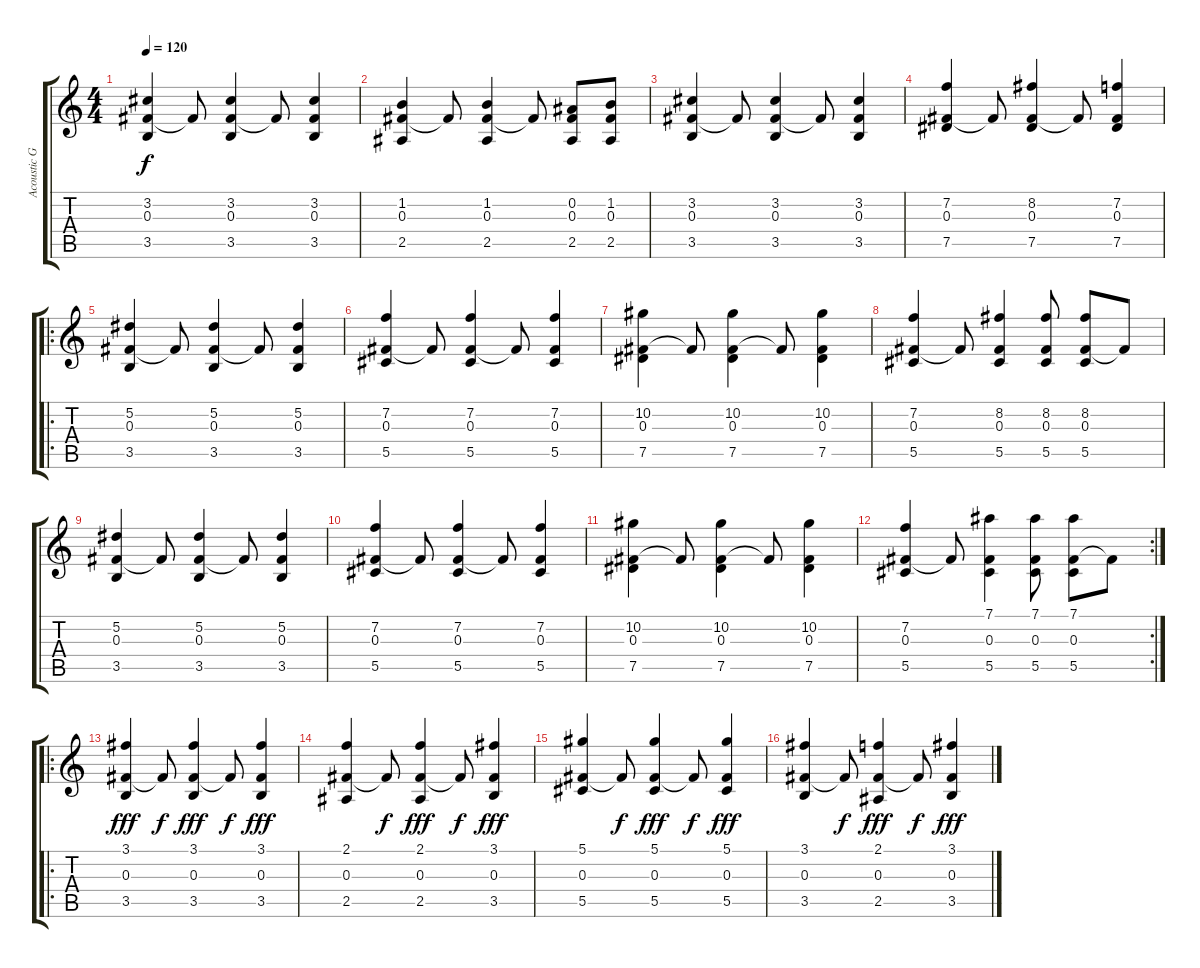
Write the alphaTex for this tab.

\track ("Acoustic Gtr" "Acoustic G") {instrument acousticguitarnylon}
\staff {score tabs}
\tuning (Eb4 Bb3 Gb3 Db3 Ab2 Eb2) {hide}
\ts (4 4)
\tempo 120
\clef g2
\ks c
(3.2 0.3 3.5).4{dy f} 0.3{t}.8 (3.2 0.3 3.5).4 0.3{t}.8 (3.2 0.3 3.5).4 |
(1.2 0.3 2.5).4 0.3{t}.8 (1.2 0.3 2.5).4 0.3{t}.8 (0.2 0.3 2.5).8 (1.2 0.3 2.5).8 |
(3.2 0.3 3.5).4 0.3{t}.8 (3.2 0.3 3.5).4 0.3{t}.8 (3.2 0.3 3.5).4 |
(7.2 0.3 7.5).4 0.3{t}.8 (8.2 0.3 7.5).4 0.3{t}.8 (7.2 0.3 7.5).4 |
\ro
(5.2 0.3 3.5).4 0.3{t}.8 (5.2 0.3 3.5).4 0.3{t}.8 (5.2 0.3 3.5).4 |
(7.2 0.3 5.5).4 0.3{t}.8 (7.2 0.3 5.5).4 0.3{t}.8 (7.2 0.3 5.5).4 |
(10.2 0.3 7.5).4 0.3{t}.8 (10.2 0.3 7.5).4 0.3{t}.8 (10.2 0.3 7.5).4 |
(7.2 0.3 5.5).4 0.3{t}.8 (8.2 0.3 5.5).4 (8.2 0.3 5.5).8 (8.2 0.3 5.5).8 0.3{t}.8 |
(5.2 0.3 3.5).4 0.3{t}.8 (5.2 0.3 3.5).4 0.3{t}.8 (5.2 0.3 3.5).4 |
(7.2 0.3 5.5).4 0.3{t}.8 (7.2 0.3 5.5).4 0.3{t}.8 (7.2 0.3 5.5).4 |
(10.2 0.3 7.5).4 0.3{t}.8 (10.2 0.3 7.5).4 0.3{t}.8 (10.2 0.3 7.5).4 |
\rc 2
(7.2 0.3 5.5).4 0.3{t}.8 (7.1 0.3 5.5).4 (7.1 0.3 5.5).8 (7.1 0.3 5.5).8 0.3{t}.8 |
\ro
(3.1 0.3 3.5).4{dy fff} 0.3{t}.8{dy f} (3.1 0.3 3.5).4{dy fff} 0.3{t}.8{dy f} (3.1 0.3 3.5).4{dy fff} |
(2.1 0.3 2.5).4 0.3{t}.8{dy f} (2.1 0.3 2.5).4{dy fff} 0.3{t}.8{dy f} (3.1 0.3 3.5).4{dy fff} |
(5.1 0.3 5.5).4 0.3{t}.8{dy f} (5.1 0.3 5.5).4{dy fff} 0.3{t}.8{dy f} (5.1 0.3 5.5).4{dy fff} |
(3.1 0.3 3.5).4 0.3{t}.8{dy f} (2.1 0.3 2.5).4{dy fff} 0.3{t}.8{dy f} (3.1 0.3 3.5).4{dy fff}
